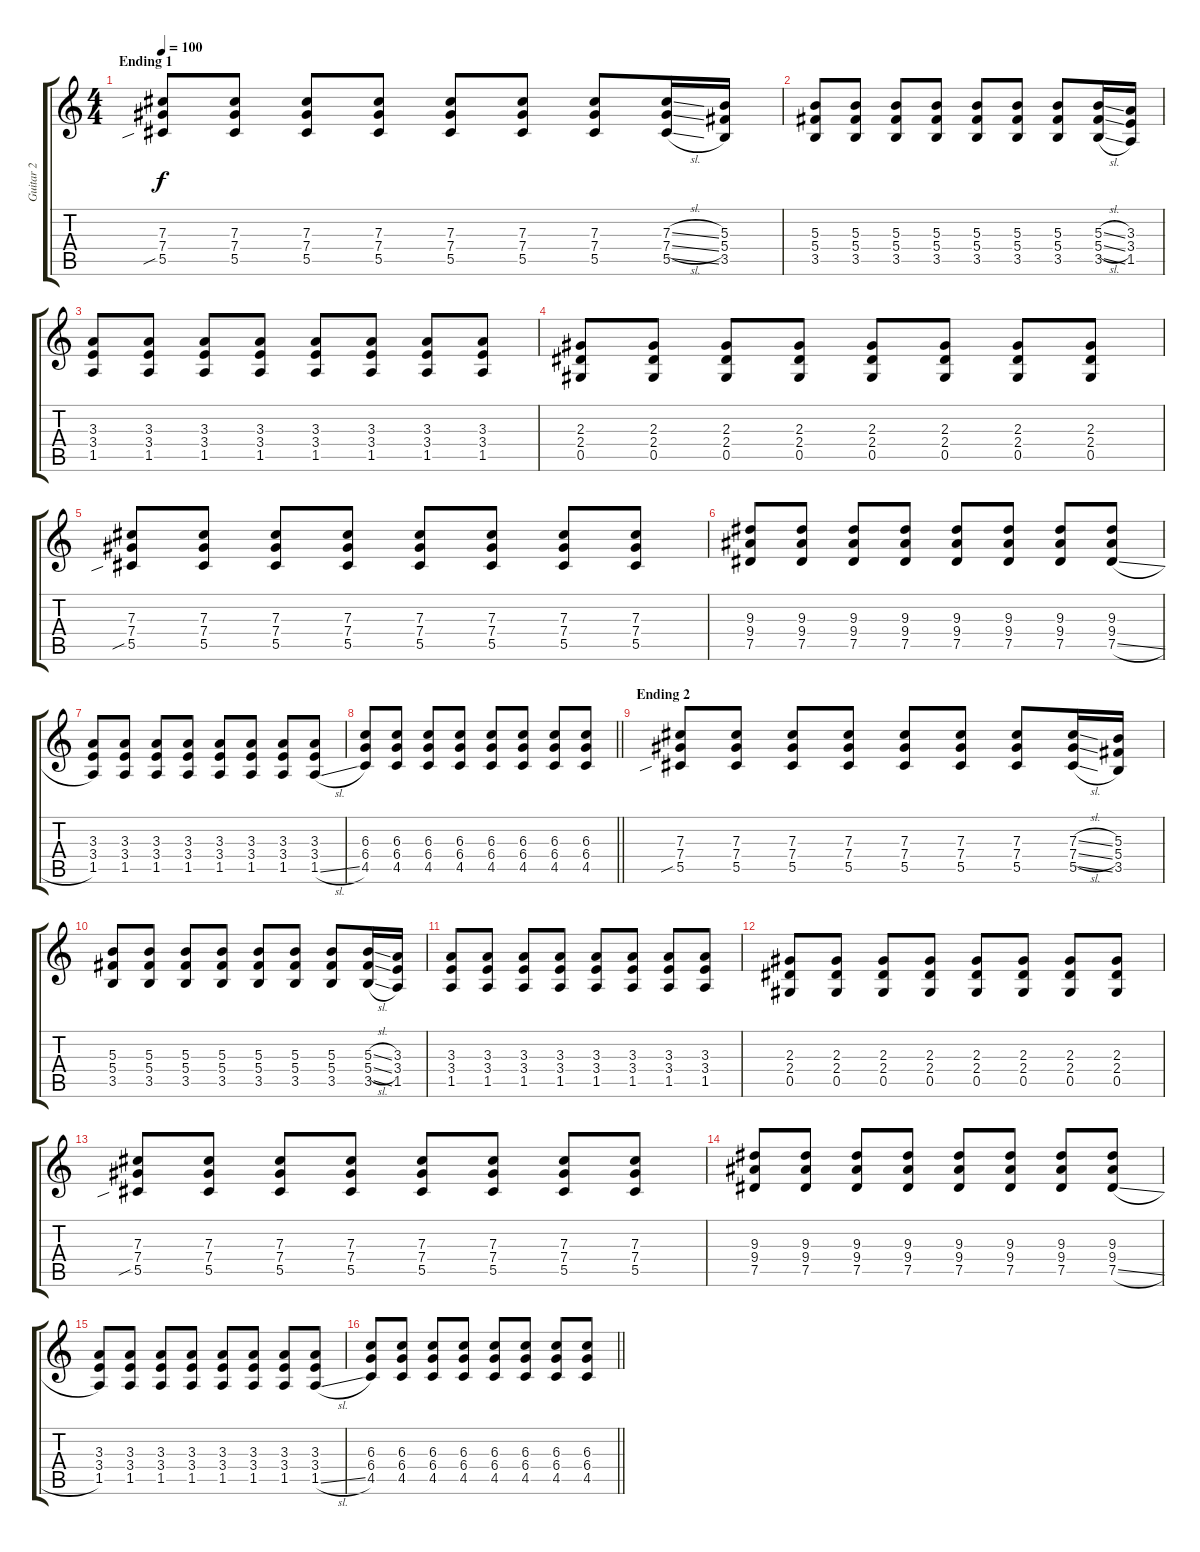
\track ("Guitar 2" "Guitar 2") {instrument overdrivenguitar}
\staff {score tabs}
\tuning (Eb4 Bb3 Gb3 Db3 Ab2 Db2) {hide}
\ts (4 4)
\section ("" "Ending 1")
\tempo 100
\clef g2
\ks c
(7.3 7.4 5.5{sib}).8{dy f} (7.3 7.4 5.5).8 (7.3 7.4 5.5).8 (7.3 7.4 5.5).8 (7.3 7.4 5.5).8 (7.3 7.4 5.5).8 (7.3 7.4 5.5).8 (7.3{sl} 7.4{sl} 5.5{sl}).16 (5.3 5.4 3.5).16 |
(5.3 5.4 3.5).8 (5.3 5.4 3.5).8 (5.3 5.4 3.5).8 (5.3 5.4 3.5).8 (5.3 5.4 3.5).8 (5.3 5.4 3.5).8 (5.3 5.4 3.5).8 (5.3{sl} 5.4{sl} 3.5{sl}).16 (3.3 3.4 1.5).16 |
(3.3 3.4 1.5).8 (3.3 3.4 1.5).8 (3.3 3.4 1.5).8 (3.3 3.4 1.5).8 (3.3 3.4 1.5).8 (3.3 3.4 1.5).8 (3.3 3.4 1.5).8 (3.3 3.4 1.5).8 |
(2.3 2.4 0.5).8 (2.3 2.4 0.5).8 (2.3 2.4 0.5).8 (2.3 2.4 0.5).8 (2.3 2.4 0.5).8 (2.3 2.4 0.5).8 (2.3 2.4 0.5).8 (2.3 2.4 0.5).8 |
(7.3 7.4 5.5{sib}).8 (7.3 7.4 5.5).8 (7.3 7.4 5.5).8 (7.3 7.4 5.5).8 (7.3 7.4 5.5).8 (7.3 7.4 5.5).8 (7.3 7.4 5.5).8 (7.3 7.4 5.5).8 |
(9.3 9.4 7.5).8 (9.3 9.4 7.5).8 (9.3 9.4 7.5).8 (9.3 9.4 7.5).8 (9.3 9.4 7.5).8 (9.3 9.4 7.5).8 (9.3 9.4 7.5).8 (9.3 9.4 7.5{sl}).8 |
(3.3 3.4 1.5).8 (3.3 3.4 1.5).8 (3.3 3.4 1.5).8 (3.3 3.4 1.5).8 (3.3 3.4 1.5).8 (3.3 3.4 1.5).8 (3.3 3.4 1.5).8 (3.3 3.4 1.5{sl}).8 |
\barLineRight lightlight
(6.3 6.4 4.5).8 (6.3 6.4 4.5).8 (6.3 6.4 4.5).8 (6.3 6.4 4.5).8 (6.3 6.4 4.5).8 (6.3 6.4 4.5).8 (6.3 6.4 4.5).8 (6.3 6.4 4.5).8 |
\section ("" "Ending 2")
(7.3 7.4 5.5{sib}).8 (7.3 7.4 5.5).8 (7.3 7.4 5.5).8 (7.3 7.4 5.5).8 (7.3 7.4 5.5).8 (7.3 7.4 5.5).8 (7.3 7.4 5.5).8 (7.3{sl} 7.4{sl} 5.5{sl}).16 (5.3 5.4 3.5).16 |
(5.3 5.4 3.5).8 (5.3 5.4 3.5).8 (5.3 5.4 3.5).8 (5.3 5.4 3.5).8 (5.3 5.4 3.5).8 (5.3 5.4 3.5).8 (5.3 5.4 3.5).8 (5.3{sl} 5.4{sl} 3.5{sl}).16 (3.3 3.4 1.5).16 |
(3.3 3.4 1.5).8 (3.3 3.4 1.5).8 (3.3 3.4 1.5).8 (3.3 3.4 1.5).8 (3.3 3.4 1.5).8 (3.3 3.4 1.5).8 (3.3 3.4 1.5).8 (3.3 3.4 1.5).8 |
(2.3 2.4 0.5).8 (2.3 2.4 0.5).8 (2.3 2.4 0.5).8 (2.3 2.4 0.5).8 (2.3 2.4 0.5).8 (2.3 2.4 0.5).8 (2.3 2.4 0.5).8 (2.3 2.4 0.5).8 |
(7.3 7.4 5.5{sib}).8 (7.3 7.4 5.5).8 (7.3 7.4 5.5).8 (7.3 7.4 5.5).8 (7.3 7.4 5.5).8 (7.3 7.4 5.5).8 (7.3 7.4 5.5).8 (7.3 7.4 5.5).8 |
(9.3 9.4 7.5).8 (9.3 9.4 7.5).8 (9.3 9.4 7.5).8 (9.3 9.4 7.5).8 (9.3 9.4 7.5).8 (9.3 9.4 7.5).8 (9.3 9.4 7.5).8 (9.3 9.4 7.5{sl}).8 |
(3.3 3.4 1.5).8 (3.3 3.4 1.5).8 (3.3 3.4 1.5).8 (3.3 3.4 1.5).8 (3.3 3.4 1.5).8 (3.3 3.4 1.5).8 (3.3 3.4 1.5).8 (3.3 3.4 1.5{sl}).8 |
\barLineRight lightlight
(6.3 6.4 4.5).8 (6.3 6.4 4.5).8 (6.3 6.4 4.5).8 (6.3 6.4 4.5).8 (6.3 6.4 4.5).8 (6.3 6.4 4.5).8 (6.3 6.4 4.5).8 (6.3 6.4 4.5).8
